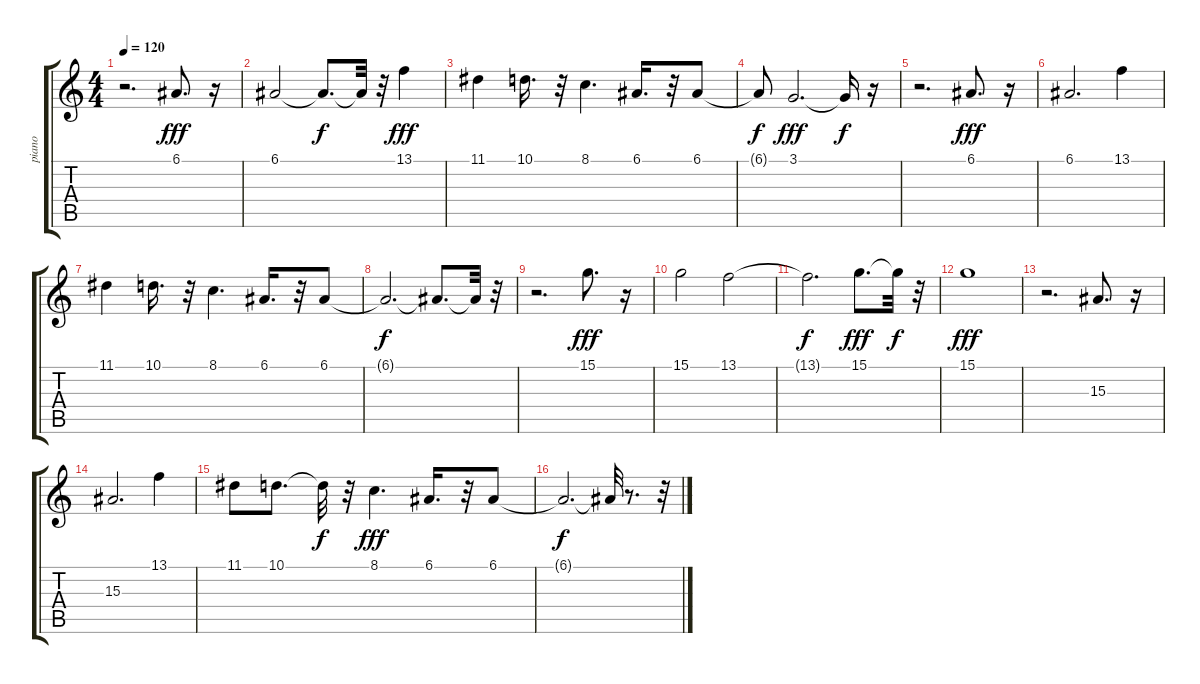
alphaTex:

\track ("piano" "piano") {instrument lead8bassandlead}
\staff {score tabs}
\tuning (E4 B3 G3 D3 A2 E2) {hide}
\ts (4 4)
\tempo 120
\clef g2
\ks c
r.2{d dy f} 6.1.8{d dy fff volume 12} r.16 |
6.1.2 6.1{t}.8{d dy f} 6.1{t}.32 r.32 13.1.4{dy fff} |
11.1.4 10.1.16{d} r.32 8.1.4{d} 6.1.16{d} r.32 6.1.8 |
6.1{t}.8{dy f} 3.1.2{d dy fff} 3.1{t}.16{dy f} r.16 |
r.2{d} 6.1.8{d dy fff} r.16 |
6.1.2{d} 13.1.4 |
11.1.4 10.1.16{d} r.32 8.1.4{d} 6.1.16{d} r.32 6.1.8 |
6.1{t}.2{d dy f} 6.1{t}.8{d} 6.1{t}.32 r.32 |
r.2{d} 15.1.8{d dy fff} r.16 |
15.1.2 13.1.2 |
13.1{t}.2{d dy f} 15.1.8{d dy fff} 15.1{t}.32{dy f} r.32 |
15.1.1{dy fff} |
r.2{d} 15.3.8{d} r.16 |
15.3.2{d} 13.1.4 |
11.1.8 10.1.8{d} 10.1{t}.32{dy f} r.32 8.1.4{d dy fff} 6.1.16{d} r.32 6.1.8 |
6.1{t}.2{d dy f} 6.1{t}.32 r.8{d} r.32
